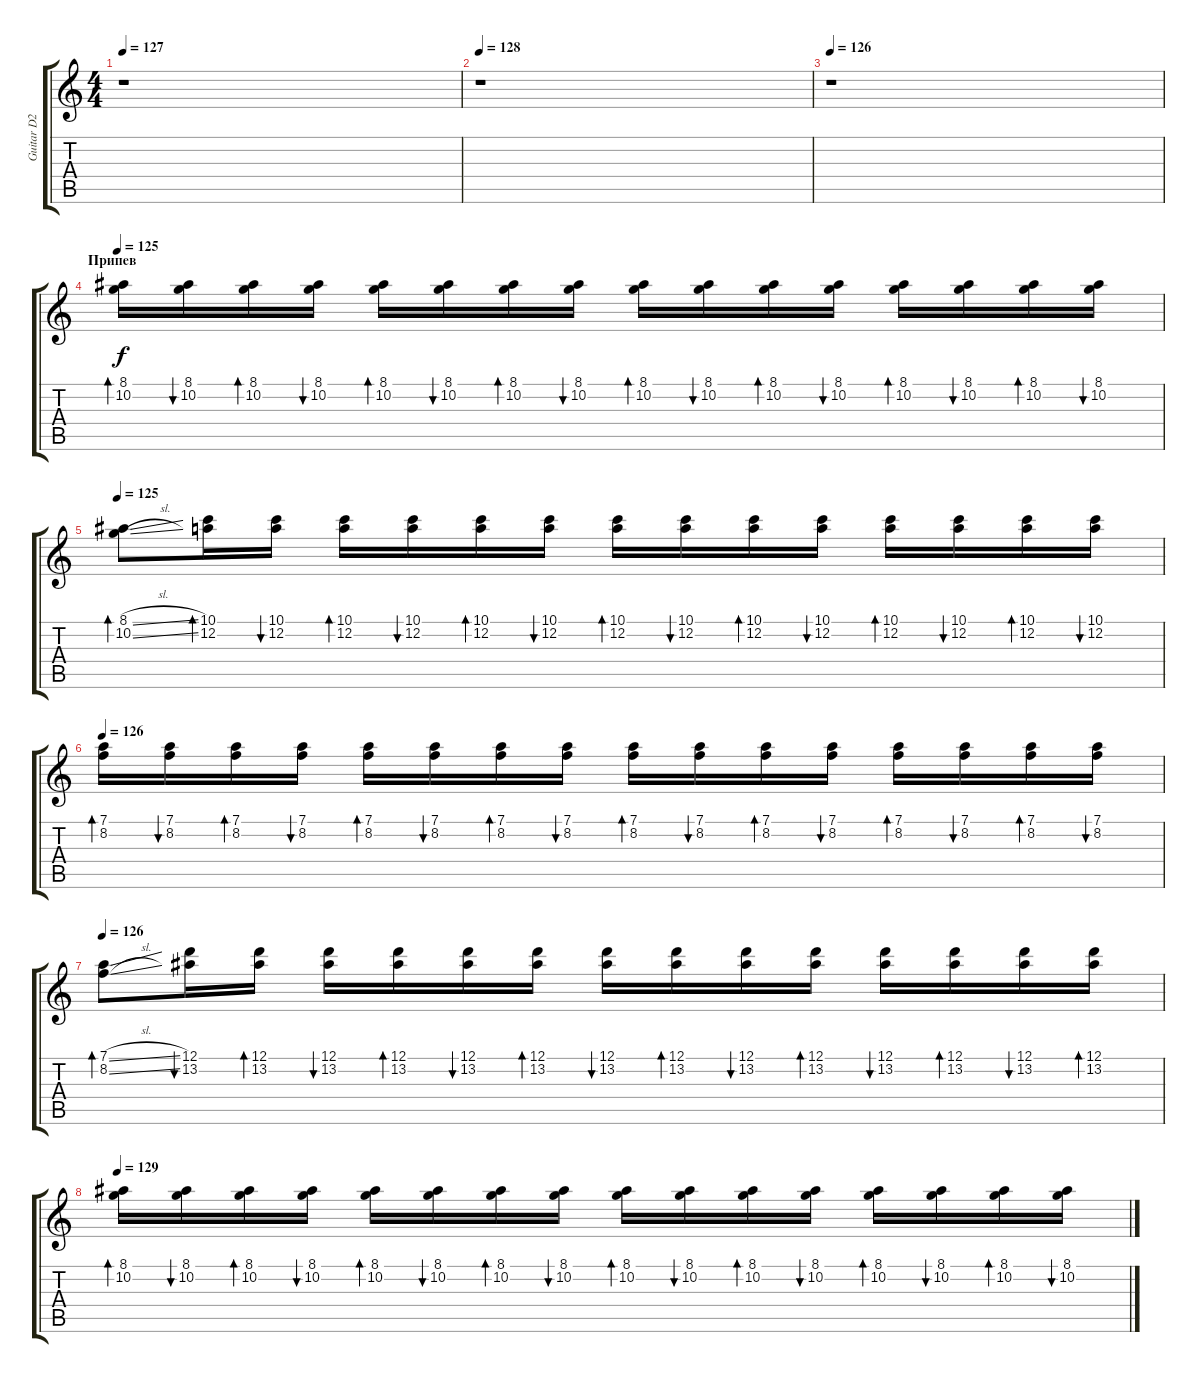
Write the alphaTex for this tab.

\track ("Guitar D2" "Guitar D2") {instrument electricguitarjazz}
\staff {score tabs}
\tuning (D4 A3 F3 C3 G2 C2) {hide}
\ts (4 4)
\tempo 127
\clef g2
\ks c
r.1{dy f} |
\tempo 128
r.1 |
\tempo 126
r.1 |
\section ("" "Припев")
\tempo 125
(8.1 10.2).16{bd 30} (8.1 10.2).16{bu 30} (8.1 10.2).16{bd 30} (8.1 10.2).16{bu 30} (8.1 10.2).16{bd 30} (8.1 10.2).16{bu 30} (8.1 10.2).16{bd 30} (8.1 10.2).16{bu 30} (8.1 10.2).16{bd 30} (8.1 10.2).16{bu 30} (8.1 10.2).16{bd 30} (8.1 10.2).16{bu 30} (8.1 10.2).16{bd 30} (8.1 10.2).16{bu 30} (8.1 10.2).16{bd 30} (8.1 10.2).16{bu 30} |
\tempo 125
(8.1{sl} 10.2{sl}).8{bd 30} (10.1 12.2).16{bd 30} (10.1 12.2).16{bu 30} (10.1 12.2).16{bd 30} (10.1 12.2).16{bu 30} (10.1 12.2).16{bd 30} (10.1 12.2).16{bu 30} (10.1 12.2).16{bd 30} (10.1 12.2).16{bu 30} (10.1 12.2).16{bd 30} (10.1 12.2).16{bu 30} (10.1 12.2).16{bd 30} (10.1 12.2).16{bu 30} (10.1 12.2).16{bd 30} (10.1 12.2).16{bu 30} |
\tempo 126
(7.1 8.2).16{bd 30} (7.1 8.2).16{bu 30} (7.1 8.2).16{bd 30} (7.1 8.2).16{bu 30} (7.1 8.2).16{bd 30} (7.1 8.2).16{bu 30} (7.1 8.2).16{bd 30} (7.1 8.2).16{bu 30} (7.1 8.2).16{bd 30} (7.1 8.2).16{bu 30} (7.1 8.2).16{bd 30} (7.1 8.2).16{bu 30} (7.1 8.2).16{bd 30} (7.1 8.2).16{bu 30} (7.1 8.2).16{bd 30} (7.1 8.2).16{bu 30} |
\tempo 126
(7.1{sl} 8.2{sl}).8{bd 30} (12.1 13.2).16{bu 30} (12.1 13.2).16{bd 30} (12.1 13.2).16{bu 30} (12.1 13.2).16{bd 30} (12.1 13.2).16{bu 30} (12.1 13.2).16{bd 30} (12.1 13.2).16{bu 30} (12.1 13.2).16{bd 30} (12.1 13.2).16{bu 30} (12.1 13.2).16{bd 30} (12.1 13.2).16{bu 30} (12.1 13.2).16{bd 30} (12.1 13.2).16{bu 30} (12.1 13.2).16{bd 30} |
\tempo 129
(8.1 10.2).16{bd 30} (8.1 10.2).16{bu 30} (8.1 10.2).16{bd 30} (8.1 10.2).16{bu 30} (8.1 10.2).16{bd 30} (8.1 10.2).16{bu 30} (8.1 10.2).16{bd 30} (8.1 10.2).16{bu 30} (8.1 10.2).16{bd 30} (8.1 10.2).16{bu 30} (8.1 10.2).16{bd 30} (8.1 10.2).16{bu 30} (8.1 10.2).16{bd 30} (8.1 10.2).16{bu 30} (8.1 10.2).16{bd 30} (8.1 10.2).16{bu 30}
